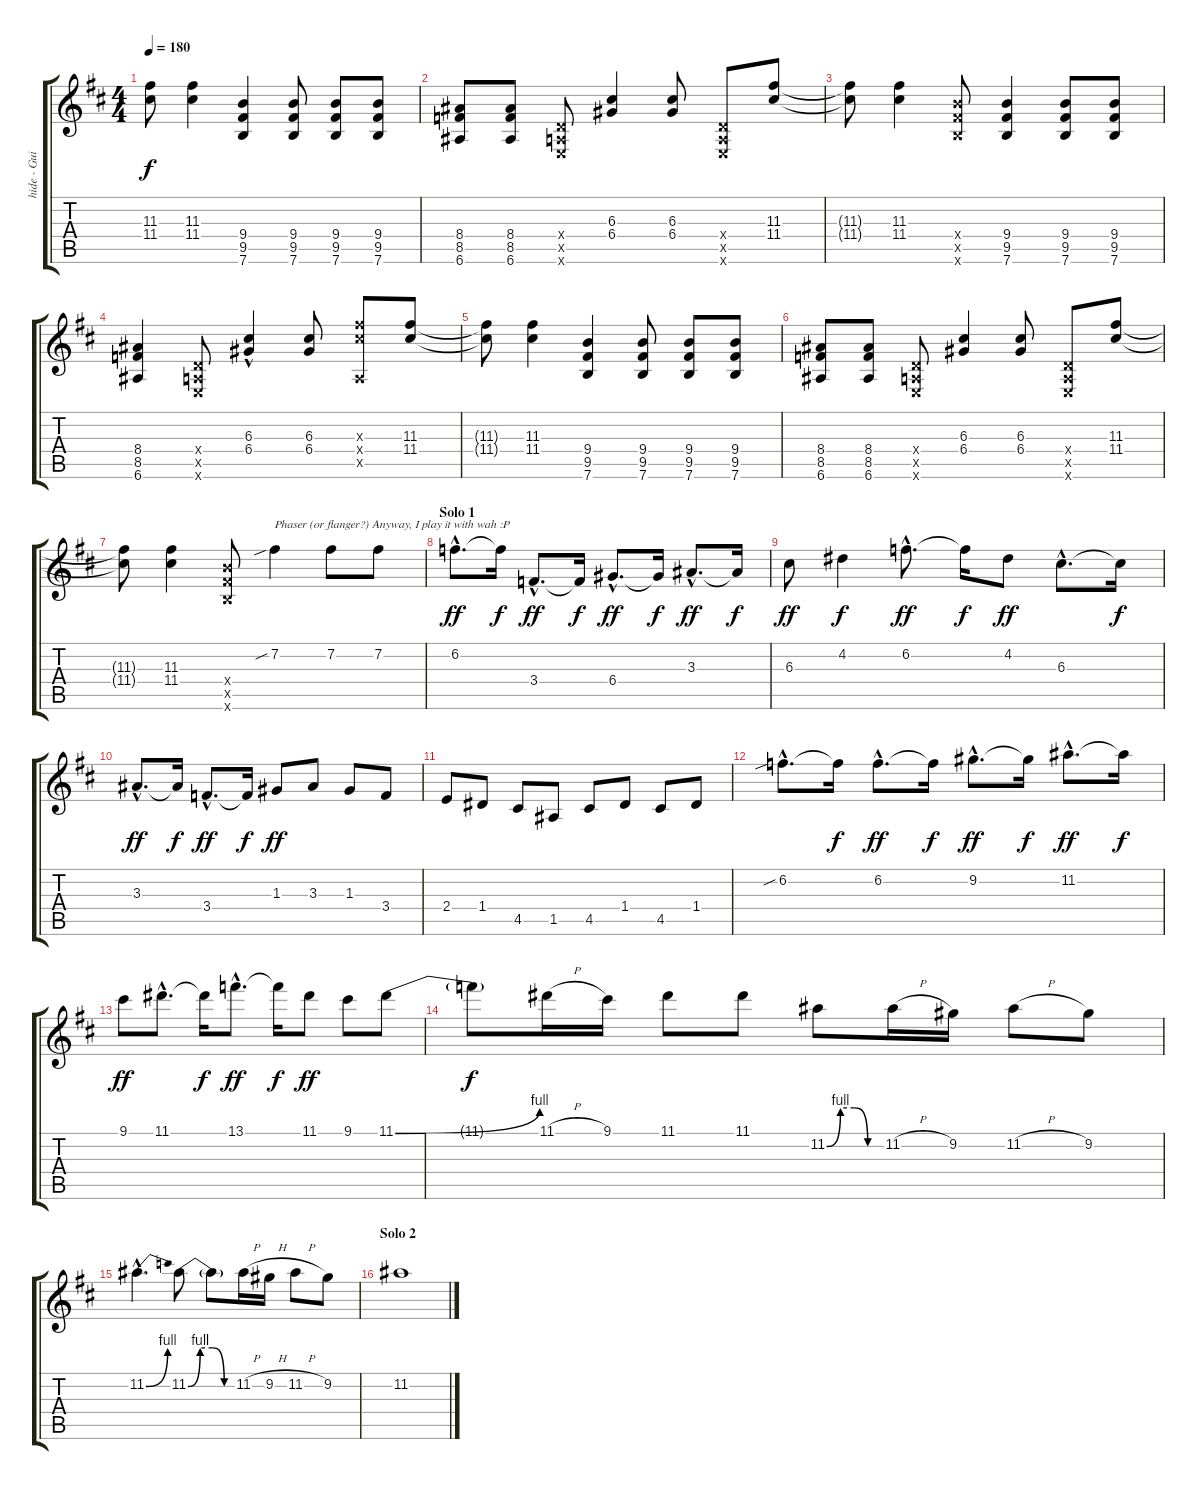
\track ("hide - Guitarra -" "hide - Gui") {instrument distortionguitar}
\staff {score tabs}
\tuning (E4 B3 G3 D3 A2 E2) {hide}
\ts (4 4)
\tempo 180
\clef g2
\ks bminor
(11.3{t} 11.4{t}).8{dy f} (11.3 11.4).4 (9.4 9.5 7.6).4 (9.4 9.5 7.6).8 (9.4 9.5 7.6).8 (9.4 9.5 7.6).8 |
(8.4 8.5 6.6).8 (8.4 8.5 6.6).8 (0.4{x} 0.5{x} 0.6{x}).8 (6.3 6.4).4 (6.3 6.4).8 (0.4{x} 0.5{x} 0.6{x}).8 (11.3 11.4).8 |
(11.3{t} 11.4{t}).8 (11.3 11.4).4 (9.4{x} 9.5{x} 7.6{x}).8 (9.4 9.5 7.6).4 (9.4 9.5 7.6).8 (9.4 9.5 7.6).8 |
\section ("" "")
(8.4 8.5 6.6).4 (0.4{x} 0.5{x} 0.6{x}).8 (6.3 6.4{hac}).4 (6.3 6.4).8 (11.3{x} 11.4{x} 0.5{x}).8 (11.3 11.4).8 |
(11.3{t} 11.4{t}).8 (11.3 11.4).4 (9.4 9.5 7.6).4 (9.4 9.5 7.6).8 (9.4 9.5 7.6).8 (9.4 9.5 7.6).8 |
(8.4 8.5 6.6).8 (8.4 8.5 6.6).8 (0.4{x} 0.5{x} 0.6{x}).8 (6.3 6.4).4 (6.3 6.4).8 (0.4{x} 0.5{x} 0.6{x}).8 (11.3 11.4).8 |
(11.3{t} 11.4{t}).8 (11.3 11.4).4 (9.4{x} 9.5{x} 7.6{x}).8 7.2{sib}.4{txt "Phaser (or flanger?) Anyway, I play it with wah :P"} 7.2.8 7.2.8 |
\section ("" "Solo 1")
6.2{hac}.8{d dy ff} 6.2{t}.16{dy f} 3.4{hac}.8{d dy ff} 3.4{t}.16{dy f} 6.4{hac}.8{d dy ff} 6.4{t}.16{dy f} 3.3{hac}.8{d dy ff} 3.3{t}.16{dy f} |
6.3.8{dy ff} 4.2.4{dy f} 6.2{hac}.8{d dy ff} 6.2{t}.16{dy f} 4.2.8{dy ff} 6.3{hac}.8{d} 6.3{t}.16{dy f} |
3.3{hac}.8{d dy ff} 3.3{t}.16{dy f} 3.4{hac}.8{d dy ff} 3.4{t}.16{dy f} 1.3.8{dy ff} 3.3.8 1.3.8 3.4.8 |
2.4.8 1.4.8 4.5.8 1.5.8 4.5.8 1.4.8 4.5.8 1.4.8 |
6.2{sib hac}.8{d} 6.2{t}.16{dy f} 6.2{hac}.8{d dy ff} 6.2{t}.16{dy f} 9.2{hac}.8{d dy ff} 9.2{t}.16{dy f} 11.2{hac}.8{d dy ff} 11.2{t}.16{dy f} |
9.1.8{dy ff} 11.1{hac}.8{d} 11.1{t}.16{dy f} 13.1{hac}.8{d dy ff} 13.1{t}.16{dy f} 11.1.8{dy ff} 9.1.8 11.1{be (bend 0 0 60 4)}.8 |
11.1{t}.8{dy f} 11.1{h}.16 9.1.16 11.1.8 11.1.8 11.2{be (custom 0 0 15 4 30 4 45 0 60 0)}.8 11.2{h}.16 9.2.16 11.2{h}.8 9.2.8 |
11.2{be (bend 0 0 60 4) hac}.4{d} 11.2{be (custom 0 0 15 4 30 4 45 0 60 0)}.8 11.2{t}.8 11.2{h}.16 9.2{h}.16 11.2{h}.8 9.2.8 |
\section ("" "Solo 2")
11.2.1
